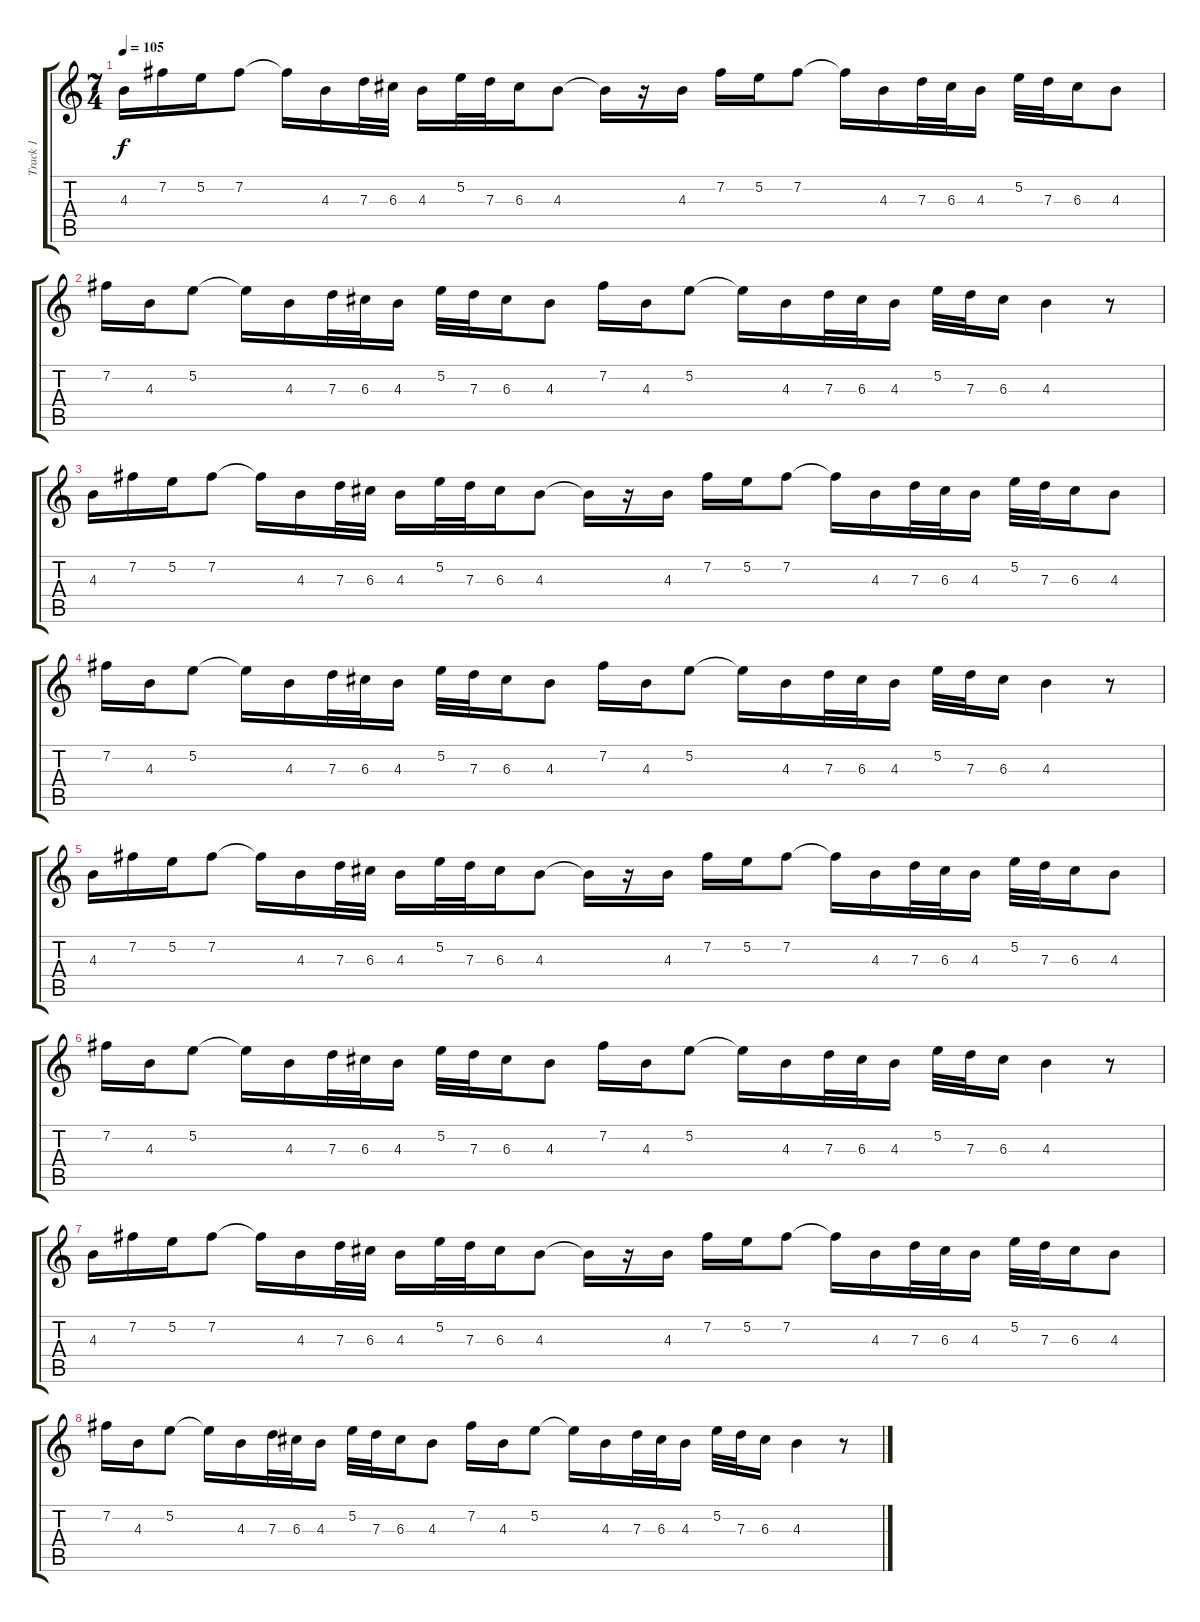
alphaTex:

\track ("Track 1" "Track 1") {instrument distortionguitar}
\staff {score tabs}
\tuning (E4 B3 G3 D3 A2 E2) {hide}
\ts (7 4)
\tempo 105
\clef g2
\ks c
4.3.16{dy f} 7.2.16 5.2.16 7.2.8 7.2{t}.16 4.3.16 7.3.32 6.3.32 4.3.16 5.2.32 7.3.32 6.3.16 4.3.8 4.3{t}.16 r.16 4.3.16 7.2.16 5.2.16 7.2.8 7.2{t}.16 4.3.16 7.3.32 6.3.32 4.3.16 5.2.32 7.3.32 6.3.16 4.3.8 |
7.2.16 4.3.16 5.2.8 5.2{t}.16 4.3.16 7.3.32 6.3.32 4.3.16 5.2.32 7.3.32 6.3.16 4.3.8 7.2.16 4.3.16 5.2.8 5.2{t}.16 4.3.16 7.3.32 6.3.32 4.3.16 5.2.32 7.3.32 6.3.16 4.3.4 r.8 |
4.3.16 7.2.16 5.2.16 7.2.8 7.2{t}.16 4.3.16 7.3.32 6.3.32 4.3.16 5.2.32 7.3.32 6.3.16 4.3.8 4.3{t}.16 r.16 4.3.16 7.2.16 5.2.16 7.2.8 7.2{t}.16 4.3.16 7.3.32 6.3.32 4.3.16 5.2.32 7.3.32 6.3.16 4.3.8 |
7.2.16 4.3.16 5.2.8 5.2{t}.16 4.3.16 7.3.32 6.3.32 4.3.16 5.2.32 7.3.32 6.3.16 4.3.8 7.2.16 4.3.16 5.2.8 5.2{t}.16 4.3.16 7.3.32 6.3.32 4.3.16 5.2.32 7.3.32 6.3.16 4.3.4 r.8 |
4.3.16 7.2.16 5.2.16 7.2.8 7.2{t}.16 4.3.16 7.3.32 6.3.32 4.3.16 5.2.32 7.3.32 6.3.16 4.3.8 4.3{t}.16 r.16 4.3.16 7.2.16 5.2.16 7.2.8 7.2{t}.16 4.3.16 7.3.32 6.3.32 4.3.16 5.2.32 7.3.32 6.3.16 4.3.8 |
7.2.16 4.3.16 5.2.8 5.2{t}.16 4.3.16 7.3.32 6.3.32 4.3.16 5.2.32 7.3.32 6.3.16 4.3.8 7.2.16 4.3.16 5.2.8 5.2{t}.16 4.3.16 7.3.32 6.3.32 4.3.16 5.2.32 7.3.32 6.3.16 4.3.4 r.8 |
4.3.16 7.2.16 5.2.16 7.2.8 7.2{t}.16 4.3.16 7.3.32 6.3.32 4.3.16 5.2.32 7.3.32 6.3.16 4.3.8 4.3{t}.16 r.16 4.3.16 7.2.16 5.2.16 7.2.8 7.2{t}.16 4.3.16 7.3.32 6.3.32 4.3.16 5.2.32 7.3.32 6.3.16 4.3.8 |
7.2.16 4.3.16 5.2.8 5.2{t}.16 4.3.16 7.3.32 6.3.32 4.3.16 5.2.32 7.3.32 6.3.16 4.3.8 7.2.16 4.3.16 5.2.8 5.2{t}.16 4.3.16 7.3.32 6.3.32 4.3.16 5.2.32 7.3.32 6.3.16 4.3.4 r.8
